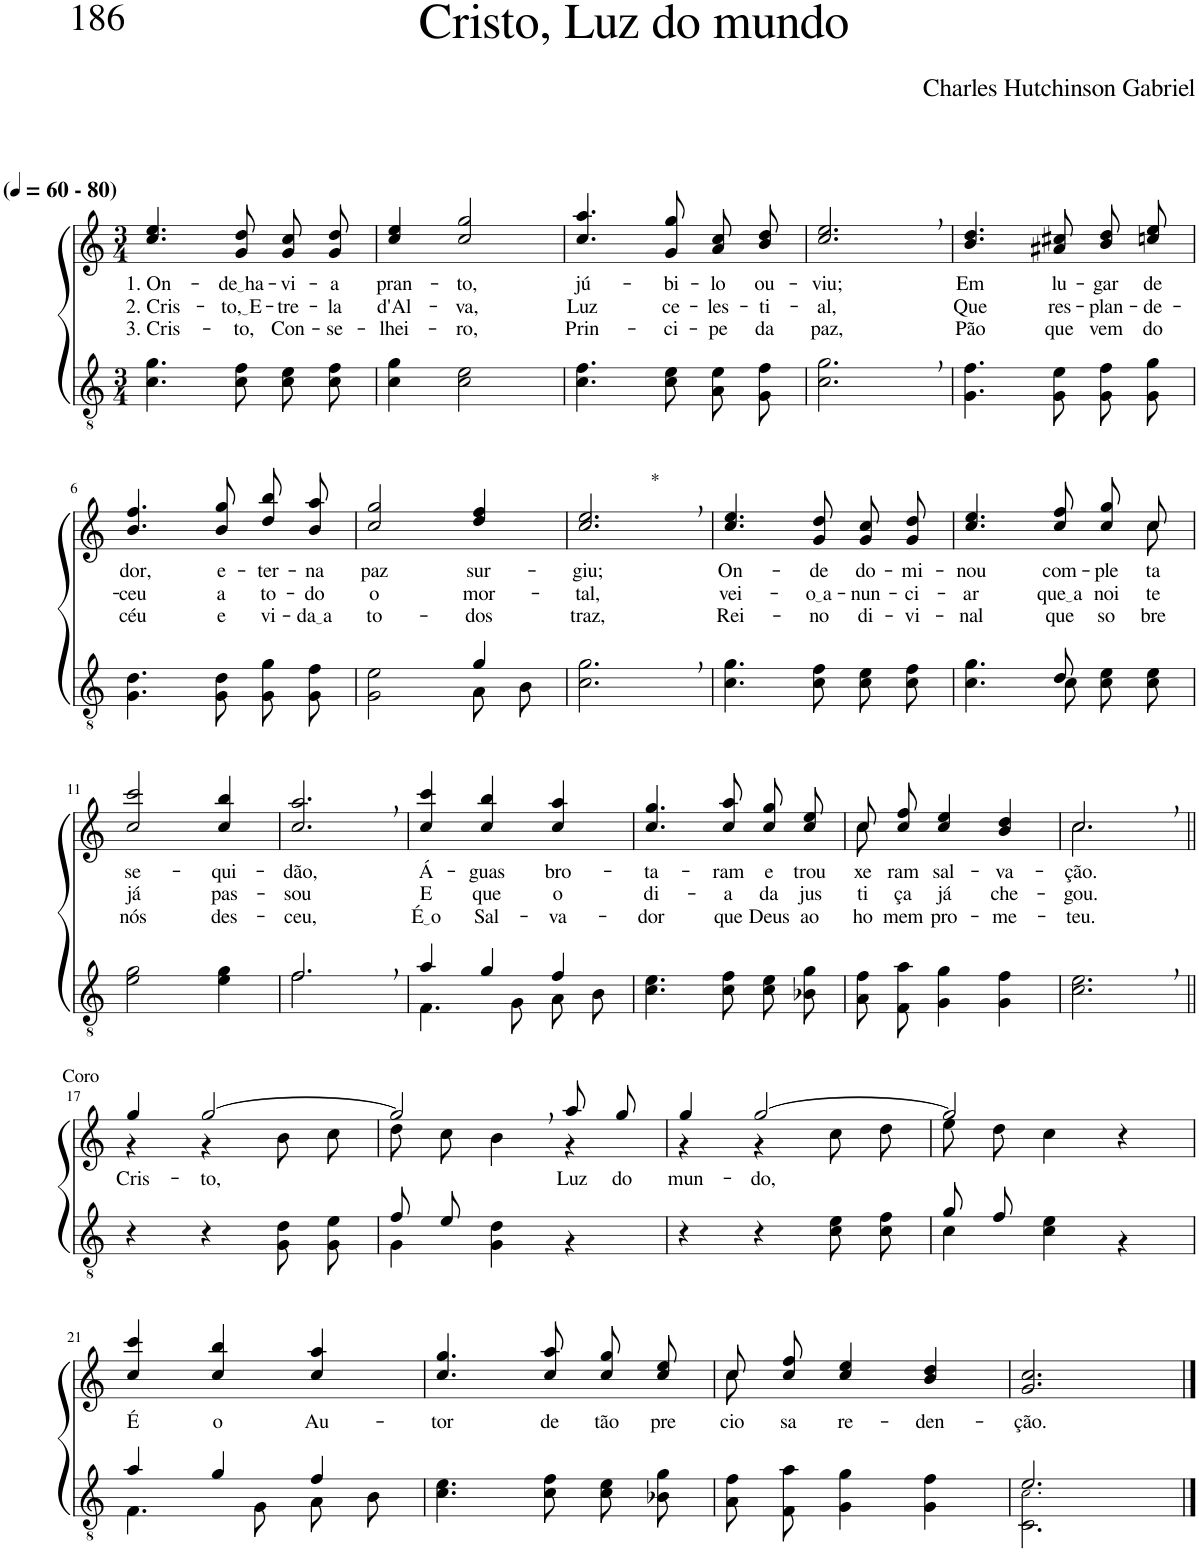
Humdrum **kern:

**kern	**kern	**text	**text	**text
*part2	*part1	*part1	*part1	*part1
*staff2	*staff1	*staff1	*staff1	*staff1
*I"Parte III e IV	*I"Parte I e II	*	*	*
*clefGv2	*clefG2	*	*	*
*Trd5c9	*Trd5c9	*	*	*
*k[]	*k[]	*	*	*
*M3/4	*M3/4	*	*	*
*MM60	*MM60	*	*	*
=1	=1	=1	=1	=1
!	!LO:TX:a:B:t=(	!	!	!
!	!LO:TX:a:B:t=- 80)	!	!	!
!	!	!LO:LY:b	!LO:LY:b	!LO:LY:b
4.c\ 4.g\	4.cc/ 4.ee/	1. On-	2. Cris-	3. Cris-
!	!	!LO:LY:b	!LO:LY:b	!LO:LY:b
8c\ 8f\	8g/ 8dd/	de ha	to, E	-to,
!	!	!LO:LY:b	!LO:LY:b	!LO:LY:b
8c\ 8e\L	8g\ 8cc\L	-vi-	-tre-	Con-
!	!	!LO:LY:b	!LO:LY:b	!LO:LY:b
8c\ 8f\J	8g\ 8dd\J	-a	-la	-se-
=2	=2	=2	=2	=2
!	!	!LO:LY:b	!LO:LY:b	!LO:LY:b
4c\ 4g\	4cc/ 4ee/	pran-	d'Al-	-lhei-
!	!	!LO:LY:b	!LO:LY:b	!LO:LY:b
2c\ 2e\	2cc/ 2gg/	-to,	-va,	-ro,
=3	=3	=3	=3	=3
!	!	!LO:LY:b	!LO:LY:b	!LO:LY:b
4.c\ 4.f\	4.cc/ 4.aa/	jú-	Luz	Prin-
!	!	!LO:LY:b	!LO:LY:b	!LO:LY:b
8c\ 8e\	8g/ 8gg/	-bi-	ce-	-ci-
!	!	!LO:LY:b	!LO:LY:b	!LO:LY:b
8A\ 8e\L	8a\ 8cc\L	-lo	-les-	-pe
!	!	!LO:LY:b	!LO:LY:b	!LO:LY:b
8G\ 8f\J	8b\ 8dd\J	ou-	-ti-	da
=4	=4	=4	=4	=4
!	!	!LO:LY:b	!LO:LY:b	!LO:LY:b
2.c\, 2.g\,	2.cc/, 2.ee/,	-viu;	-al,	paz,
=5	=5	=5	=5	=5
!	!	!LO:LY:b	!LO:LY:b	!LO:LY:b
4.G\ 4.f\	4.b/ 4.dd/	Em	Que	Pão
!	!	!LO:LY:b	!LO:LY:b	!LO:LY:b
8G\ 8e\	8a#X/ 8cc#X/	lu-	res-	que
!	!	!LO:LY:b	!LO:LY:b	!LO:LY:b
8G\ 8f\L	8b\ 8dd\L	-gar	-plan-	vem
!	!	!LO:LY:b	!LO:LY:b	!LO:LY:b
8G\ 8g\J	8ccn\ 8ee\J	de	-de-	do
!!LO:LB:g=z
=6	=6	=6	=6	=6
!	!	!LO:LY:b	!LO:LY:b	!LO:LY:b
4.G\ 4.d\	4.b/ 4.ff/	dor,	-ceu	céu
!	!	!LO:LY:b	!LO:LY:b	!LO:LY:b
8G\ 8d\	8b/ 8gg/	e-	a	e
!	!	!LO:LY:b	!LO:LY:b	!LO:LY:b
8G\ 8g\L	8dd\ 8bb\L	-ter-	to-	vi-
!	!	!LO:LY:b	!LO:LY:b	!LO:LY:b
8G\ 8f\J	8b\ 8aa\J	-na	-do	da a
=7	=7	=7	=7	=7
*^	*	*	*	*
!	!	!	!LO:LY:b	!LO:LY:b	!LO:LY:b
2ryy	2G\ 2e\	2cc/ 2gg/	paz	o	to-
!	!	!	!LO:LY:b	!LO:LY:b	!LO:LY:b
4g/	8A\L	4dd/ 4ff/	sur-	mor-	-dos
.	8B\J	.	.	.	.
=8	=8	=8	=8	=8	=8
!	!	!LO:TX:a:t=*	!	!	!
!	!	!	!LO:LY:b	!LO:LY:b	!LO:LY:b
*v	*v	*	*	*	*
2.c\, 2.g\,	2.cc/, 2.ee/,	-giu;	-tal,	traz,
=9	=9	=9	=9	=9
!	!	!LO:LY:b	!LO:LY:b	!LO:LY:b
4.c\ 4.g\	4.cc/ 4.ee/	On-	vei-	Rei-
!	!	!LO:LY:b	!LO:LY:b	!LO:LY:b
8c\ 8f\	8g/ 8dd/	-de	o a	-no
!	!	!LO:LY:b	!LO:LY:b	!LO:LY:b
8c\ 8e\L	8g\ 8cc\L	do-	-nun-	di-
!	!	!LO:LY:b	!LO:LY:b	!LO:LY:b
8c\ 8f\J	8g\ 8dd\J	-mi-	-ci-	-vi-
=10	=10	=10	=10	=10
*^	*	*	*	*
!	!	!	!LO:LY:b	!LO:LY:b	!LO:LY:b
*	*	*^	*	*	*
4.c\ 4.g\	4.ryy	4.cc/ 4.ee/	8ryy	-nou	-ar	-nal
!	!	!	!	!LO:LY:b	!LO:LY:b	!LO:LY:b
*	*	*v	*v	*	*	*
8c\	8d/	8cc/ 8ff/	com-	que a	que
!	!	!	!LO:LY:b	!LO:LY:b	!LO:LY:b
8c\ 8e\L	4ryy	8cc\ 8gg\L	-ple-	noi-	so-
*	*	*^	*	*	*
!	!	!	!	!LO:LY:b	!LO:LY:b	!LO:LY:b
8c\ 8e\J	.	8cc\J	8cc\	-ta	-te	-bre
*v	*v	*	*	*	*	*
!!LO:LB:g=z
=11	=11	=11	=11	=11	=11
!	!	!	!LO:LY:b	!LO:LY:b	!LO:LY:b
*	*v	*v	*	*	*
2e\ 2g\	2cc/ 2ccc/	se-	já	nós
!	!	!LO:LY:b	!LO:LY:b	!LO:LY:b
4e\ 4g\	4cc/ 4bb/	-qui-	pas-	des-
=12	=12	=12	=12	=12
*^	*	*	*	*
!	!	!	!LO:LY:b	!LO:LY:b	!LO:LY:b
2.f,\	2.f/	2.cc/, 2.aa/,	-dão,	-sou	-ceu,
=13	=13	=13	=13	=13	=13
!	!	!	!LO:LY:b	!LO:LY:b	!LO:LY:b
4a/	4.F\	4cc/ 4ccc/	Á-	E	É o
!	!	!	!LO:LY:b	!LO:LY:b	!LO:LY:b
4g/	.	4cc/ 4bb/	-guas	que	Sal-
.	8G\	.	.	.	.
!	!	!	!LO:LY:b	!LO:LY:b	!LO:LY:b
4f/	8A\L	4cc/ 4aa/	bro-	o	-va-
.	8B\J	.	.	.	.
=14	=14	=14	=14	=14	=14
!	!	!	!LO:LY:b	!LO:LY:b	!LO:LY:b
*v	*v	*	*	*	*
4.c\ 4.e\	4.cc/ 4.gg/	-ta-	di-	-dor
!	!	!LO:LY:b	!LO:LY:b	!LO:LY:b
8c\ 8f\	8cc/ 8aa/	-ram	-a	que
!	!	!LO:LY:b	!LO:LY:b	!LO:LY:b
8c\ 8e\L	8cc\ 8gg\L	e	da	Deus
!	!	!LO:LY:b	!LO:LY:b	!LO:LY:b
8B-X\ 8g\J	8cc\ 8ee\J	trou-	jus-	ao
=15	=15	=15	=15	=15
*	*^	*	*	*
!	!	!	!LO:LY:b	!LO:LY:b	!LO:LY:b
8A\ 8f\L	8cc\L	8cc\	-xe-	ti-	ho-
!	!	!	!LO:LY:b	!LO:LY:b	!LO:LY:b
8F\ 8a\J	8cc\ 8ff\J	2ryy	-ram	-ça	-mem
!	!	!	!LO:LY:b	!LO:LY:b	!LO:LY:b
4G\ 4g\	4cc/ 4ee/	.	sal-	já	pro-
!	!	!	!LO:LY:b	!LO:LY:b	!LO:LY:b
4G\ 4f\	4b/ 4dd/	.	-va-	che-	-me-
.	.	8ryy	.	.	.
=16	=16	=16	=16	=16	=16
!	!	!	!LO:LY:b	!LO:LY:b	!LO:LY:b
2.c\, 2.e\,	2.cc,\	2.cc/	-ção.	-gou.	-teu.
!!LO:LB:g=z	!!
=17||	=17||	=17||	=17||	=17||	=17||
!	!LO:TX:a:t=Coro	!	!	!	!
!	!	!	!LO:LY:b	!	!
4r	4gg/	4r	Cris-	.	.
!	!	!	!LO:LY:b	!	!
4r	[2gg/	4r	-to,	.	.
8G\ 8d\L	.	8b\L	.	.	.
8G\ 8e\J	.	8cc\J	.	.	.
=18	=18	=18	=18	=18	=18
*^	*	*	*	*	*
8f/L	4G\	2gg,/]	8dd\L	.	.	.
8e/J	.	.	8cc\J	.	.	.
2ryy	4G\ 4d\	.	4b\	.	.	.
!	!	!	!	!LO:LY:b	!	!
.	4r	8aa/L	4r	Luz	.	.
!	!	!	!	!LO:LY:b	!	!
.	.	8gg/J	.	do	.	.
*v	*v	*	*	*	*	*
=19	=19	=19	=19	=19	=19
!	!	!	!LO:LY:b	!	!
4r	4gg/	4r	mun-	.	.
!	!	!	!LO:LY:b	!	!
4r	[2gg/	4r	-do,	.	.
8c\ 8e\L	.	8cc\L	.	.	.
8c\ 8f\J	.	8dd\J	.	.	.
=20	=20	=20	=20	=20	=20
*^	*	*	*	*	*
8g/L	4c\	2gg/]	8ee\L	.	.	.
8f/J	.	.	8dd\J	.	.	.
2ryy	4c\ 4e\	.	4cc\	.	.	.
.	4r	4r	4ryy	.	.	.
!!LO:LB:g=z
=21	=21	=21	=21	=21	=21	=21
!	!	!	!	!LO:LY:b	!	!
*	*	*v	*v	*	*	*
4a/	4.F\	4cc/ 4ccc/	É	.	.
!	!	!	!LO:LY:b	!	!
4g/	.	4cc/ 4bb/	o	.	.
.	8G\	.	.	.	.
!	!	!	!LO:LY:b	!	!
4f/	8A\L	4cc/ 4aa/	Au-	.	.
.	8B\J	.	.	.	.
=22	=22	=22	=22	=22	=22
!	!	!	!LO:LY:b	!	!
*v	*v	*	*	*	*
4.c\ 4.e\	4.cc/ 4.gg/	-tor	.	.
!	!	!LO:LY:b	!	!
8c\ 8f\	8cc/ 8aa/	de	.	.
!	!	!LO:LY:b	!	!
8c\ 8e\L	8cc\ 8gg\L	tão	.	.
!	!	!LO:LY:b	!	!
8B-X\ 8g\J	8cc\ 8ee\J	pre-	.	.
=23	=23	=23	=23	=23
*	*^	*	*	*
!	!	!	!LO:LY:b	!	!
8A\ 8f\L	8cc\L	8cc\	-cio-	.	.
!	!	!	!LO:LY:b	!	!
8F\ 8a\J	8cc\ 8ff\J	2ryy	-sa	.	.
!	!	!	!LO:LY:b	!	!
4G\ 4g\	4cc/ 4ee/	.	re-	.	.
!	!	!	!LO:LY:b	!	!
4G\ 4f\	4b/ 4dd/	.	-den-	.	.
.	.	8ryy	.	.	.
=24	=24	=24	=24	=24	=24
*^	*	*	*	*	*
!	!	!	!	!LO:LY:b	!	!
*	*	*v	*v	*	*	*
2.e/	2.C\ 2.c!\	2.g/ 2.cc/	-ção.	.	.
*v	*v	*	*	*	*
==	==	==	==	==
*-	*-	*-	*-	*-
